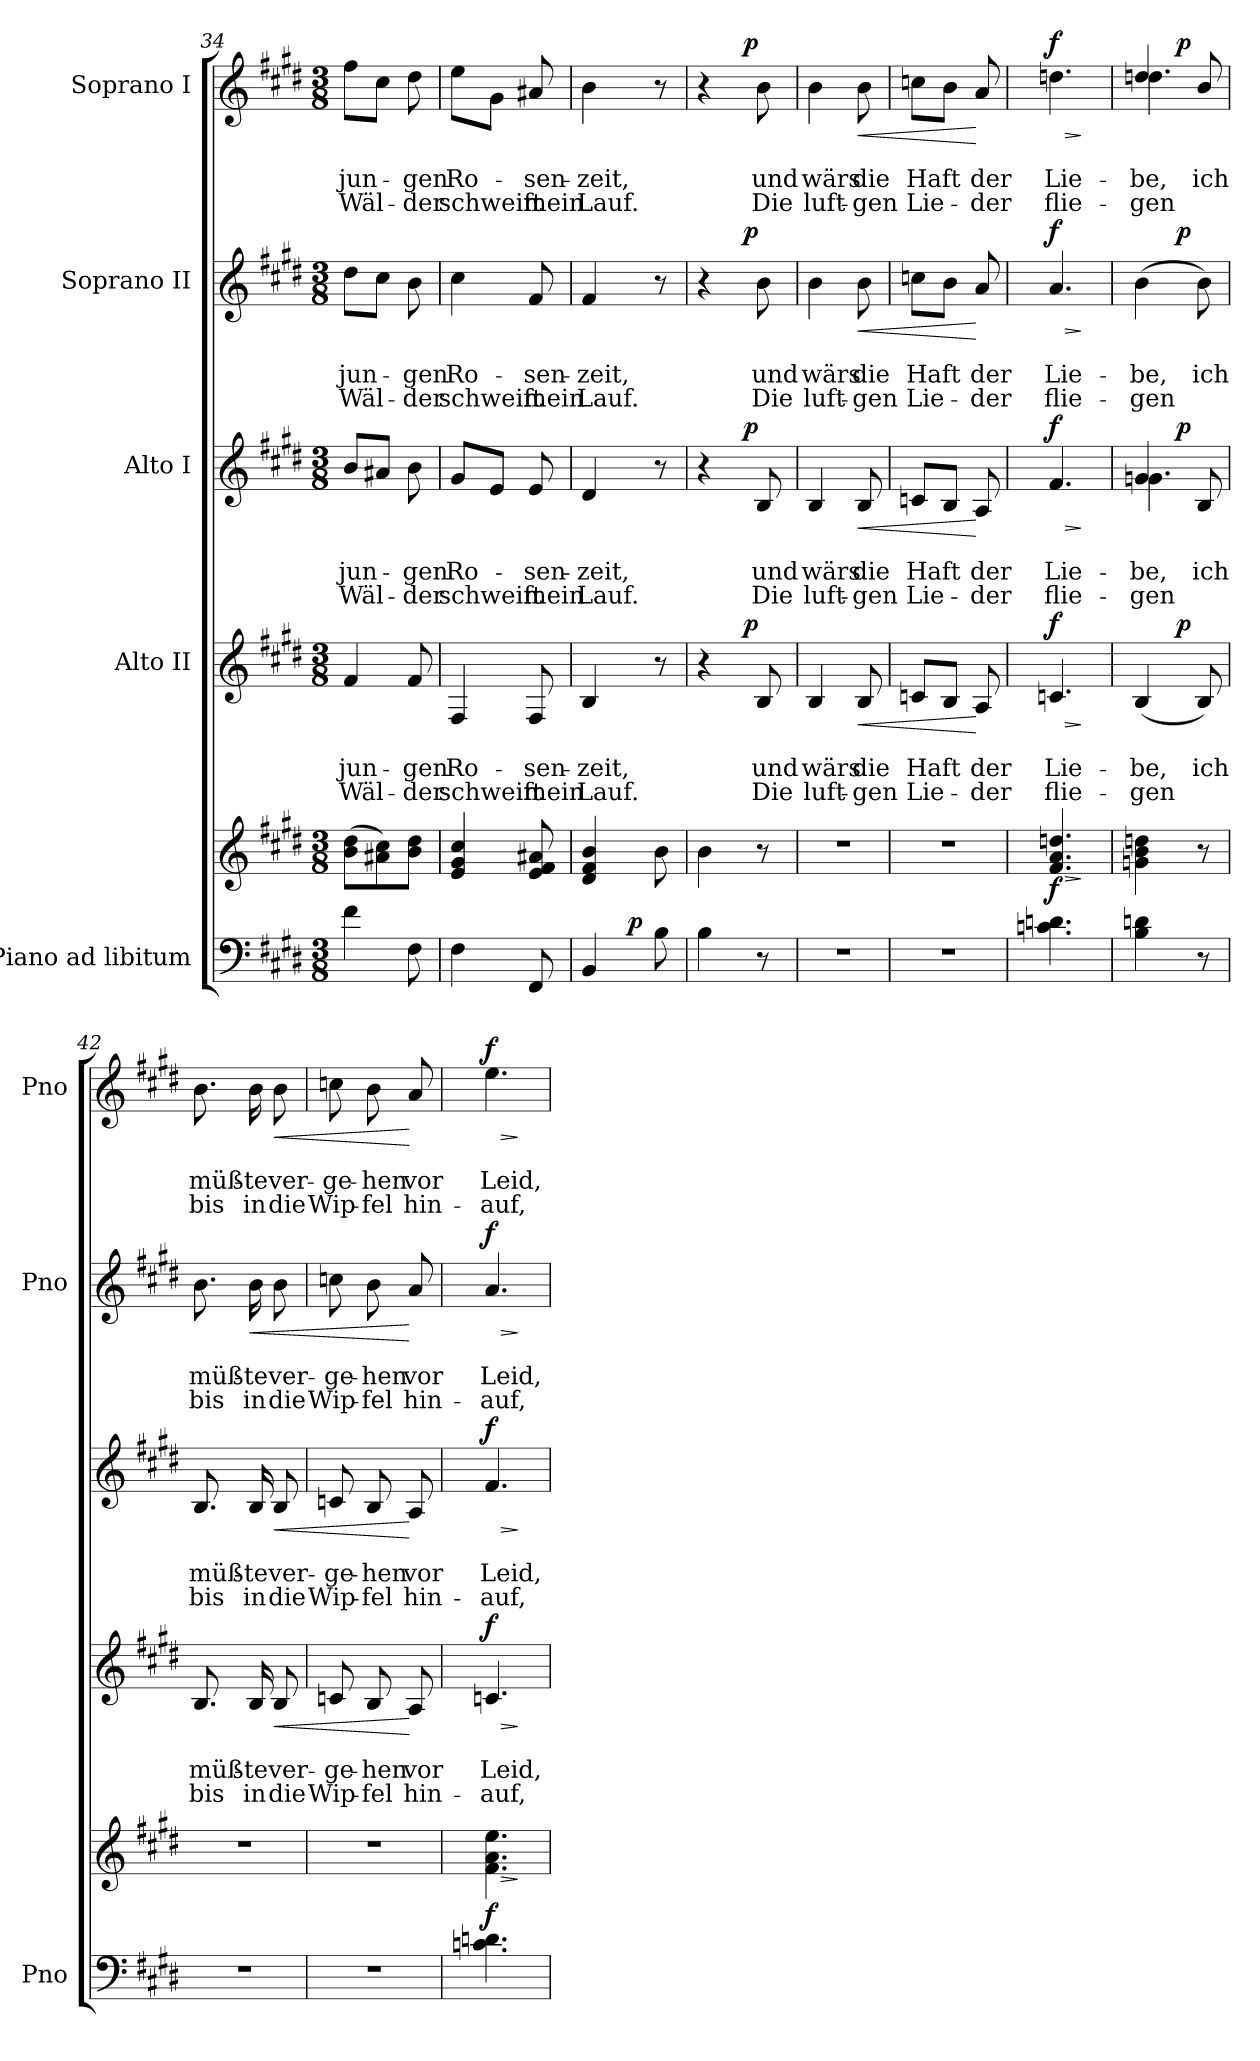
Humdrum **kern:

**kern	**kern	**dynam	**kern	**text	**text	**text	**dynam	**kern	**text	**text	**text	**dynam	**kern	**text	**text	**text	**dynam	**kern	**text	**text	**text	**dynam
*part5	*part5	*part5	*part4	*part4	*part4	*part4	*part4	*part3	*part3	*part3	*part3	*part3	*part2	*part2	*part2	*part2	*part2	*part1	*part1	*part1	*part1	*part1
*staff6	*staff5	*staff5/6	*staff4	*staff4	*staff4	*staff4	*staff4	*staff3	*staff3	*staff3	*staff3	*staff3	*staff2	*staff2	*staff2	*staff2	*staff2	*staff1	*staff1	*staff1	*staff1	*staff1
*I"Piano ad libitum	*	*	*I"Alto II	*	*	*	*	*I"Alto I	*	*	*	*	*I"Soprano II	*	*	*	*	*I"Soprano I	*	*	*	*
*I'Pno	*	*	*	*	*	*	*	*	*	*	*	*	*I'Pno	*	*	*	*	*I'Pno	*	*	*	*
*clefF4	*clefG2	*	*clefG2	*	*	*	*	*clefG2	*	*	*	*	*clefG2	*	*	*	*	*clefG2	*	*	*	*
*k[f#c#g#d#]	*k[f#c#g#d#]	*	*k[f#c#g#d#]	*	*	*	*	*k[f#c#g#d#]	*	*	*	*	*k[f#c#g#d#]	*	*	*	*	*k[f#c#g#d#]	*	*	*	*
*E:	*E:	*	*E:	*	*	*	*	*E:	*	*	*	*	*E:	*	*	*	*	*E:	*	*	*	*
*M3/8	*M3/8	*	*M3/8	*	*	*	*	*M3/8	*	*	*	*	*M3/8	*	*	*	*	*M3/8	*	*	*	*
=34	=34	=34	=34	=34	=34	=34	=34	=34	=34	=34	=34	=34	=34	=34	=34	=34	=34	=34	=34	=34	=34	=34
4f#\	(8b\ 8dd#\L	.	4f#/	.	jun-	Wäl-	.	8b/L	.	jun-	Wäl-	.	8dd#\L	.	-jun-	Wäl-	.	8ff#\L	.	jun-	Wäl-	.
.	8a#X\ 8cc#\)	.	.	.	.	.	.	8a#X/J	.	.	.	.	8cc#\J	.	.	.	.	8cc#\J	.	.	.	.
8F#\	8b\ 8dd#\J	.	8f#/	.	-gen	-der	.	8b\	.	-gen	-der	.	8b\	.	gen	-der	.	8dd#\	.	-gen	-der	.
!!LO:LB:g=z
=35	=35	=35	=35	=35	=35	=35	=35	=35	=35	=35	=35	=35	=35	=35	=35	=35	=35	=35	=35	=35	=35	=35
4F#\	4e/ 4g#/ 4cc#/	.	4F#/	.	Ro-	schweift	.	8g#/L	.	Ro-	schweift	.	4cc#\	.	-Ro-	schweift	.	8ee\L	.	Ro-	schweift	.
.	.	.	.	.	.	.	.	8e/J	.	.	.	.	.	.	.	.	.	8g#\J	.	.	.	.
8FF#/	8e/ 8f#/ 8a#X/	.	8F#/	.	-sen-	mein	.	8e/	.	-sen-	mein	.	8f#/	.	-sen-	mein	.	8a#X/	.	-sen-	mein	.
=36	=36	=36	=36	=36	=36	=36	=36	=36	=36	=36	=36	=36	=36	=36	=36	=36	=36	=36	=36	=36	=36	=36
*^	*	*	*	*	*	*	*	*	*	*	*	*	*	*	*	*	*	*	*	*	*	*
4BB/	8ryy	4d#/ 4f#/ 4b/	.	4B/	.	-zeit,	Lauf.	.	4d#/	.	-zeit,	Lauf.	.	4f#/	.	zeit,	Lauf.	.	4b\	.	-zeit,	Lauf.	.
.	32ryy	.	.	.	.	.	.	.	.	.	.	.	.	.	.	.	.	.	.	.	.	.	.
!	!	!	!LO:DY:a=2	!	!	!	!	!	!	!	!	!	!	!	!	!	!	!	!	!	!	!	!
.	8..ryy	.	p	.	.	.	.	.	.	.	.	.	.	.	.	.	.	.	.	.	.	.	.
8B\	.	8b\	.	8r	.	.	.	.	8r	.	.	.	.	8r	.	.	.	.	8r	.	.	.	.
*v	*v	*	*	*	*	*	*	*	*	*	*	*	*	*	*	*	*	*	*	*	*	*	*
=37	=37	=37	=37	=37	=37	=37	=37	=37	=37	=37	=37	=37	=37	=37	=37	=37	=37	=37	=37	=37	=37	=37
*	*	*	*^	*	*	*	*	*^	*	*	*	*	*^	*	*	*	*	*^	*	*	*	*
4B\	4b\	.	4r	8..ryy	.	.	.	.	4r	8..ryy	.	.	.	.	4r	8..ryy	.	.	.	.	4r	8..ryy	.	.	.	.
!	!	!	!	!	!	!	!	!LO:DY:a	!	!	!	!	!	!LO:DY:a	!	!	!	!	!	!LO:DY:a	!	!	!	!	!	!LO:DY:a
.	.	.	.	8ryy	.	.	.	p	.	8ryy	.	.	.	p	.	8ryy	.	.	.	p	.	8ryy	.	.	.	p
8r	8r	.	8B/	.	.	und	Die	.	8B/	.	.	und	Die	.	8b\	.	.	und	Die	.	8b\	.	.	und	Die	.
.	.	.	.	32ryy	.	.	.	.	.	32ryy	.	.	.	.	.	32ryy	.	.	.	.	.	32ryy	.	.	.	.
*	*	*	*v	*v	*	*	*	*	*	*	*	*	*	*	*v	*v	*	*	*	*	*v	*v	*	*	*	*
*	*	*	*	*	*	*	*	*v	*v	*	*	*	*	*	*	*	*	*	*	*	*	*	*
=38	=38	=38	=38	=38	=38	=38	=38	=38	=38	=38	=38	=38	=38	=38	=38	=38	=38	=38	=38	=38	=38	=38
4.r	4.r	.	4B/	.	wärs	luft-	.	4B/	.	wärs	luft-	.	4b\	.	wärs	luft-	.	4b\	.	wärs	luft-	.
!	!	!	!	!	!	!	!LO:HP:b	!	!	!	!	!LO:HP:b	!	!	!	!	!LO:HP:b	!	!	!	!	!LO:HP:b
.	.	.	8B/	.	die	-gen	<	8B/	.	die	-gen	<	8b\	.	die	-gen	<	8b\	.	die	-gen	<
=39	=39	=39	=39	=39	=39	=39	=39	=39	=39	=39	=39	=39	=39	=39	=39	=39	=39	=39	=39	=39	=39	=39
4.r	4.r	.	8cn/L	.	Haft	Lie-	.	8cn/L	.	Haft	Lie-	.	8ccn\L	.	Haft	Lie-	.	8ccn\L	.	Haft	Lie-	.
.	.	.	8B/J	.	.	.	.	8B/J	.	.	.	.	8b\J	.	.	.	.	8b\J	.	.	.	.
.	.	.	8A/	.	der	-der	[	8A/	.	der	-der	[	8a/	.	der	-der	[	8a/	.	der	-der	[
=40	=40	=40	=40	=40	=40	=40	=40	=40	=40	=40	=40	=40	=40	=40	=40	=40	=40	=40	=40	=40	=40	=40
!	!	!LO:HP:b	!	!	!	!	!LO:HP:b	!	!	!	!	!LO:HP:b	!	!	!	!	!LO:HP:b	!	!	!	!	!LO:HP:b
!	!	!LO:DY:n=1:b	!	!	!	!	!LO:DY:n=1:a	!	!	!	!	!LO:DY:n=1:a	!	!	!	!	!LO:DY:n=1:a	!	!	!	!	!LO:DY:n=1:a
4.cn\ 4.dn\	4.f#/ 4.a/ 4.ddn/	> f	4.cn/	.	Lie-	flie-	> f	4.f#/	.	Lie-	flie-	> f	4.a/	.	-Lie-	flie-	> f	4.ddn\	.	Lie-	flie-	> f
.	.	]	.	.	.	.	]	.	.	.	.	]	.	.	.	.	]	.	.	.	.	]
=41	=41	=41	=41	=41	=41	=41	=41	=41	=41	=41	=41	=41	=41	=41	=41	=41	=41	=41	=41	=41	=41	=41
*	*	*	*^	*	*	*	*	*^	*	*	*	*	*^	*	*	*	*	*^	*	*	*	*
*	*	*	*	*	*	*	*	*	*	*^	*	*	*	*	*	*	*	*	*	*	*	*^	*	*	*	*
4B\ 4dn\	4gn\ 4b\ 4ddn\	.	(4B/	8.ryy	.	-be,	-gen	.	4gn/	4.g\	8.ryy	.	-be,	-gen	.	(4b\	8.ryy	.	be,	-gen	.	4ddn/	4.dd\	8.ryy	.	-be,	-gen	.
!	!	!	!	!	!	!	!	!LO:DY:a	!	!	!	!	!	!	!LO:DY:a	!	!	!	!	!	!LO:DY:a	!	!	!	!	!	!	!LO:DY:a
.	.	.	.	8.ryy	.	.	.	p	.	.	8.ryy	.	.	.	p	.	8.ryy	.	.	.	p	.	.	8.ryy	.	.	.	p
8r	8r	.	8B/)	.	.	ich	.	.	8B/	.	.	.	ich	.	.	8b\)	.	.	ich	.	.	8b/	.	.	.	ich	.	.
*	*	*	*v	*v	*	*	*	*	*	*	*	*	*	*	*	*v	*v	*	*	*	*	*v	*v	*v	*	*	*	*
*	*	*	*	*	*	*	*	*v	*v	*v	*	*	*	*	*	*	*	*	*	*	*	*	*	*
!!LO:PB:g=z
=42	=42	=42	=42	=42	=42	=42	=42	=42	=42	=42	=42	=42	=42	=42	=42	=42	=42	=42	=42	=42	=42	=42
4.r	4.r	.	8.B/	.	müß-	bis	.	8.B/	.	müß-	bis	.	8.b\	.	-müß-	bis	.	8.b\	.	müß-	bis	.
!	!	!	!	!	!	!	!	!	!	!	!	!	!	!	!	!	!LO:HP:b	!	!	!	!	!
.	.	.	16B/	.	-te	in	.	16B/	.	-te	in	.	16b\	.	te	in	<	16b\	.	-te	in	.
!	!	!	!	!	!	!	!LO:HP:b	!	!	!	!	!LO:HP:b	!	!	!	!	!	!	!	!	!	!LO:HP:b
.	.	.	8B/	.	ver-	die	<	8B/	.	ver-	die	<	8b\	.	-ver-	die	.	8b\	.	ver-	die	<
=43	=43	=43	=43	=43	=43	=43	=43	=43	=43	=43	=43	=43	=43	=43	=43	=43	=43	=43	=43	=43	=43	=43
4.r	4.r	.	8cn/	.	-ge-	Wip-	.	8cn/	.	-ge-	Wip-	.	8ccn\	.	-ge-	Wip-	.	8ccn\	.	-ge-	Wip-	.
.	.	.	8B/	.	-hen	-fel	.	8B/	.	-hen	-fel	.	8b\	.	hen	-fel	.	8b\	.	-hen	-fel	.
.	.	.	8A/	.	vor	hin-	[	8A/	.	vor	hin-	[	8a/	.	vor	hin-	[	8a/	.	vor	hin-	[
=44	=44	=44	=44	=44	=44	=44	=44	=44	=44	=44	=44	=44	=44	=44	=44	=44	=44	=44	=44	=44	=44	=44
!	!	!LO:HP:b	!	!	!	!	!LO:HP:b	!	!	!	!	!LO:HP:b	!	!	!	!	!LO:HP:b	!	!	!	!	!LO:HP:b
!	!	!LO:DY:n=1:b	!	!	!	!	!LO:DY:n=1:a	!	!	!	!	!LO:DY:n=1:a	!	!	!	!	!LO:DY:n=1:a	!	!	!	!	!LO:DY:n=1:a
4.cn\ 4.dn\	4.f#\ 4.a\ 4.ee\	> f	4.cn/	.	Leid,	-auf,	> f	4.f#/	.	Leid,	-auf,	> f	4.a/	.	Leid,	-auf,	> f	4.ee\	.	Leid,	-auf,	> f
.	.	]	.	.	.	.	]	.	.	.	.	]	.	.	.	.	]	.	.	.	.	]
=	=	=	=	=	=	=	=	=	=	=	=	=	=	=	=	=	=	=	=	=	=	=
*-	*-	*-	*-	*-	*-	*-	*-	*-	*-	*-	*-	*-	*-	*-	*-	*-	*-	*-	*-	*-	*-	*-
